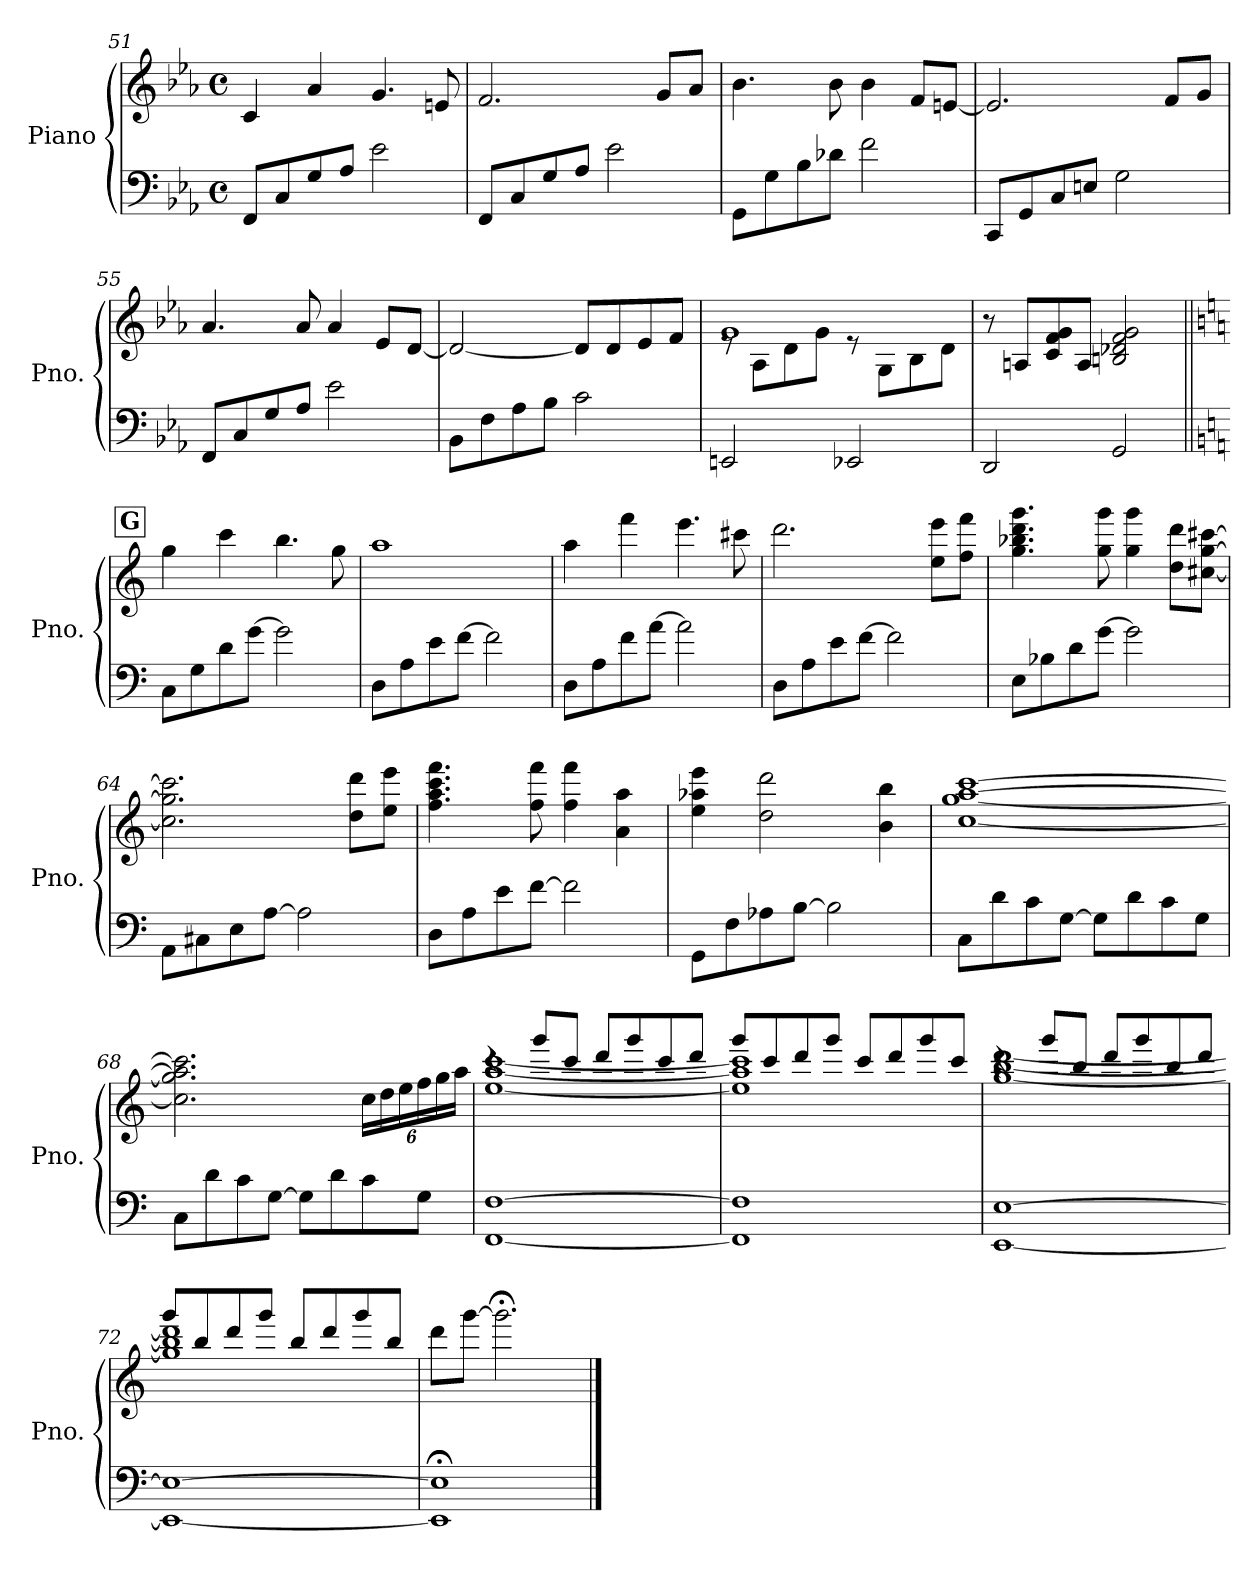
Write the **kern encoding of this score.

**kern	**kern
*part1	*part1
*staff2	*staff1
*I"Piano	*
*I'Pno.	*
*clefF4	*clefG2
*k[b-e-a-]	*k[b-e-a-]
*M4/4	*M4/4
*met(c)	*met(c)
=51	=51
8FF/L	4c/
8C/	.
8G/	4a-/
8A-/J	.
2e-\	4.g/
.	8en/
!!LO:LB:g=z
=52	=52
8FF/L	2.f/
8C/	.
8G/	.
8A-/J	.
2e-\	.
.	8g/L
.	8a-/J
=53	=53
8GG\L	4.b-\
8G\	.
8B-\	.
8d-X\J	8b-\
2f\	4b-\
.	8f/L
.	[8en/J
=54	=54
8CC/L	2.e/]
8GG/	.
8C/	.
8En/J	.
2G\	.
.	8f/L
.	8g/J
=55	=55
8FF/L	4.a-/
8C/	.
8G/	.
8A-/J	8a-/
2e-\	4a-/
.	8e-/L
.	[8d/J
=56	=56
8BB-\L	2d/_
8F\	.
8A-\	.
8B-\J	.
2c\	8d/L]
.	8d/
.	8e-/
.	8f/J
!!LO:LB:g=z
=57	=57
*	*^
2EEn/	1g	8re
.	.	8A-\L
.	.	8d\
.	.	8g\J
2EE-X/	.	8re
.	.	8G\L
.	.	8B-\
.	.	8d\J
*	*v	*v
=58	=58
2DD/	8r
.	8An/L
.	8c/ 8f/ 8g/
.	8A/J
2GG/	2Bn/ 2d-X/ 2f/ 2g/
!!LO:REH:place=s1:a:B:fs=14:t=G
=59||	=59||
*k[]	*k[]
8C\L	4gg\
8G\	.
8d\	4ccc\
[8g\J	.
2g\]	4.bb\
.	8gg\
=60	=60
8D\L	1aa
8A\	.
8e\	.
[8f\J	.
2f\]	.
=61	=61
8D\L	4aa\
8A\	.
8f\	4fff\
[8a\J	.
2a\]	4.eee\
.	8ccc#X\
!!LO:LB:g=z
=62	=62
8D\L	2.ddd\
8A\	.
8e\	.
[8f\J	.
2f\]	.
.	8ee\ 8eee\L
.	8ff\ 8fff\J
=63	=63
8E\L	4.gg\ 4.bb-X\ 4.ddd\ 4.ggg\
8B-X\	.
8d\	.
[8g\J	8gg\ 8ggg\
2g\]	4gg\ 4ggg\
.	8dd\ 8ddd\L
.	[8cc#X\ [8gg\ [8ccc#X\J
=64	=64
8AA\L	2.cc#\] 2.gg\] 2.ccc#\]
8C#X\	.
8E\	.
[8A\J	.
2A\]	.
.	8dd\ 8ddd\L
.	8ee\ 8eee\J
=65	=65
8D\L	4.ff\ 4.aa\ 4.ccc\ 4.fff\
8A\	.
8e\	.
[8f\J	8ff\ 8fff\
2f\]	4ff\ 4fff\
.	4a\ 4aa\
=66	=66
8GG\L	4ee\ 4aa-X\ 4eee\
8F\	.
8A-X\	2dd\ 2ddd\
[8B\J	.
2B\]	.
.	4b\ 4bb\
!!LO:LB:g=z
=67	=67
8C\L	[1cc [1gg [1aa [1ccc
8d\	.
8c\	.
[8G\J	.
8G\L]	.
8d\	.
8c\	.
8G\J	.
=68	=68
8C\L	2.cc\] 2.gg\] 2.aa\] 2.ccc\]
8d\	.
8c\	.
[8G\J	.
8G\L]	.
8d\	.
*	*Xbrackettup
8c\	24cc\LL
.	24dd\
.	24ee\
8G\J	24ff\
.	24gg\
.	24aa\JJ
=69	=69
*	*^
[1FF [1F	4rccc	[1ee [1aa [1ccc
.	8ggg/L	.
.	8ccc/J	.
.	8ddd/L	.
.	8ggg/	.
.	8ccc/	.
.	8ddd/J	.
=70	=70	=70
1FF] 1F]	8ggg/L	1ee] 1aa] 1ccc]
.	8ccc/	.
.	8ddd/	.
.	8ggg/J	.
.	8ccc/L	.
.	8ddd/	.
.	8ggg/	.
.	8ccc/J	.
!!LO:PB:g=z	!!
=71	=71	=71
[1EE [1E	4rccc	[1gg [1bb [1ddd
.	8ggg/L	.
.	8bb/J	.
.	8ddd/L	.
.	8ggg/	.
.	8bb/	.
.	8ddd/J	.
=72	=72	=72
1EE_ 1E_	8ggg/L	1gg] 1bb] 1ddd]
.	8bb/	.
.	8ddd/	.
.	8ggg/J	.
.	8bb/L	.
.	8ddd/	.
.	8ggg/	.
.	8bb/J	.
*	*v	*v
=73	=73
1EE];< 1E];<	8ddd\L
.	[8ggg\J
.	2.ggg;<\]
==	==
*-	*-
